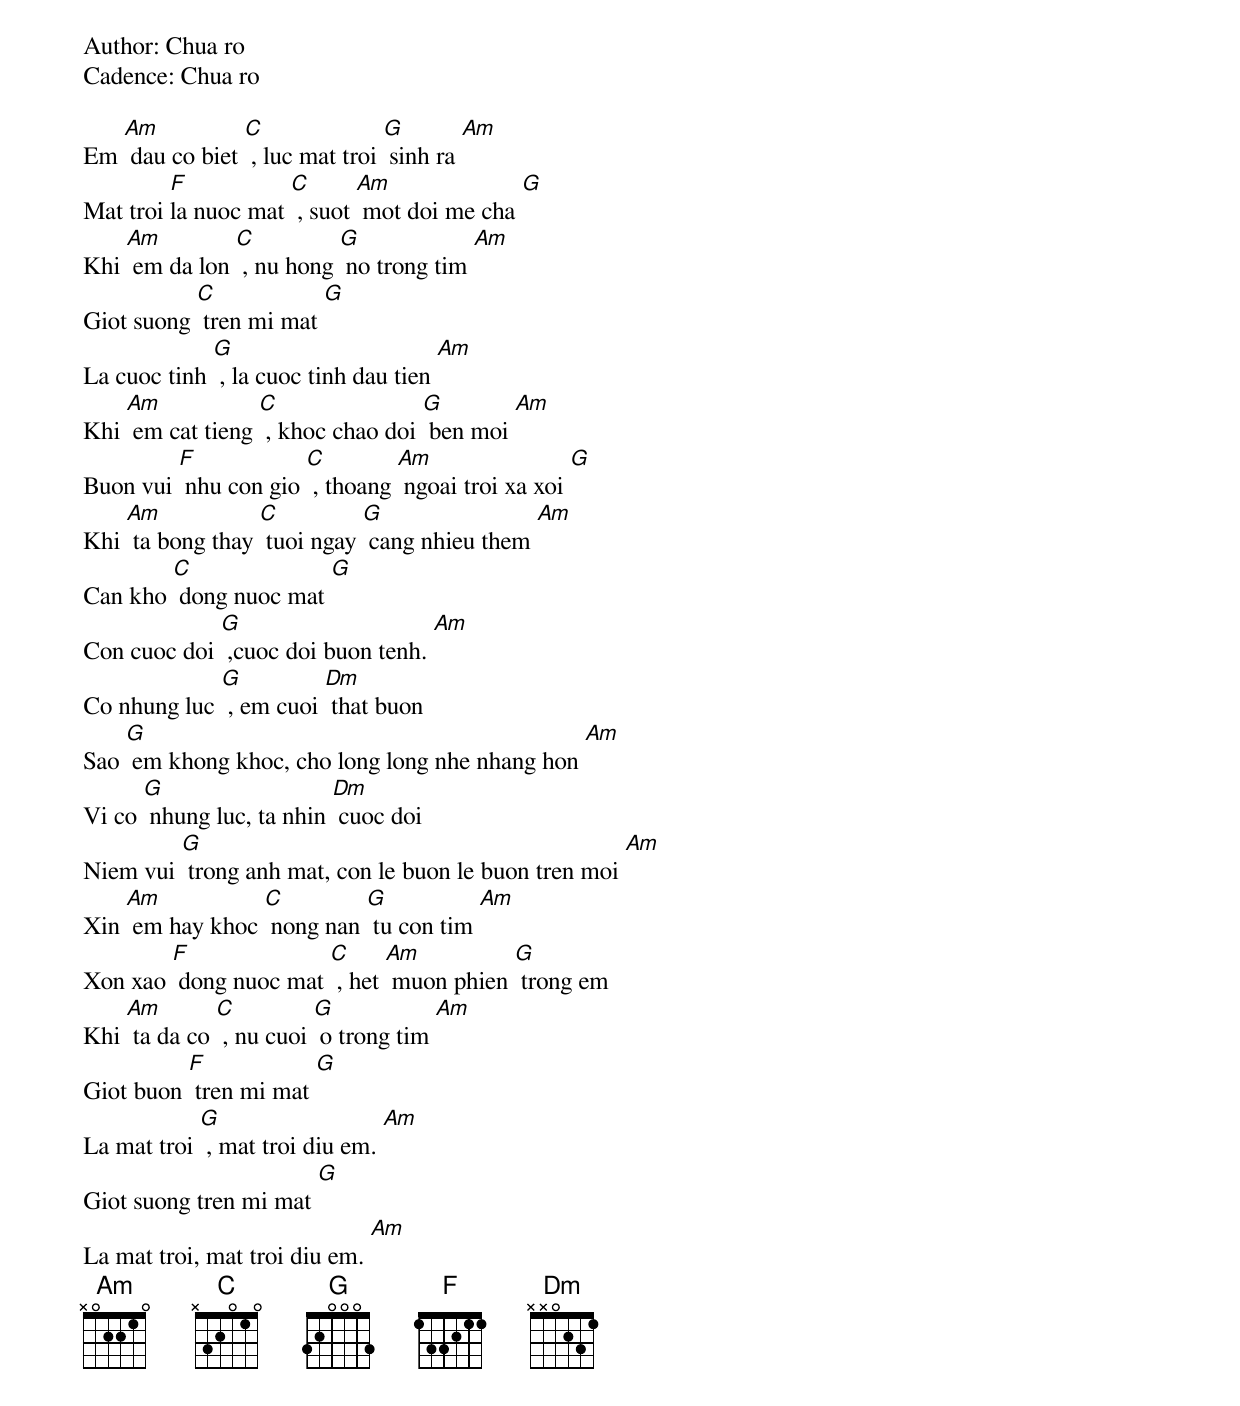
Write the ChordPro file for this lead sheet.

Author: Chua ro
Cadence: Chua ro

Em [Am] dau co biet [C] , luc mat troi [G] sinh ra [Am]
Mat troi [F]la nuoc mat [C] , suot [Am] mot doi me cha [G]
Khi [Am] em da lon [C] , nu hong [G] no trong tim [Am]
Giot suong [C] tren mi mat [G]
La cuoc tinh [G] , la cuoc tinh dau tien [Am]
Khi [Am] em cat tieng [C] , khoc chao doi [G] ben moi [Am]
Buon vui [F] nhu con gio [C] , thoang [Am] ngoai troi xa xoi [G]
Khi [Am] ta bong thay [C] tuoi ngay [G] cang nhieu them [Am]
Can kho [C] dong nuoc mat [G]
Con cuoc doi [G] ,cuoc doi buon tenh. [Am]
Co nhung luc [G] , em cuoi [Dm] that buon
Sao [G] em khong khoc, cho long long nhe nhang hon [Am]
Vi co [G] nhung luc, ta nhin [Dm] cuoc doi
Niem vui [G] trong anh mat, con le buon le buon tren moi [Am]
Xin [Am] em hay khoc [C] nong nan [G] tu con tim [Am]
Xon xao [F] dong nuoc mat [C] , het [Am] muon phien [G] trong em
Khi [Am] ta da co [C] , nu cuoi [G] o trong tim [Am]
Giot buon [F] tren mi mat [G]
La mat troi [G] , mat troi diu em. [Am]
Giot suong tren mi mat [G]
La mat troi, mat troi diu em. [Am]
